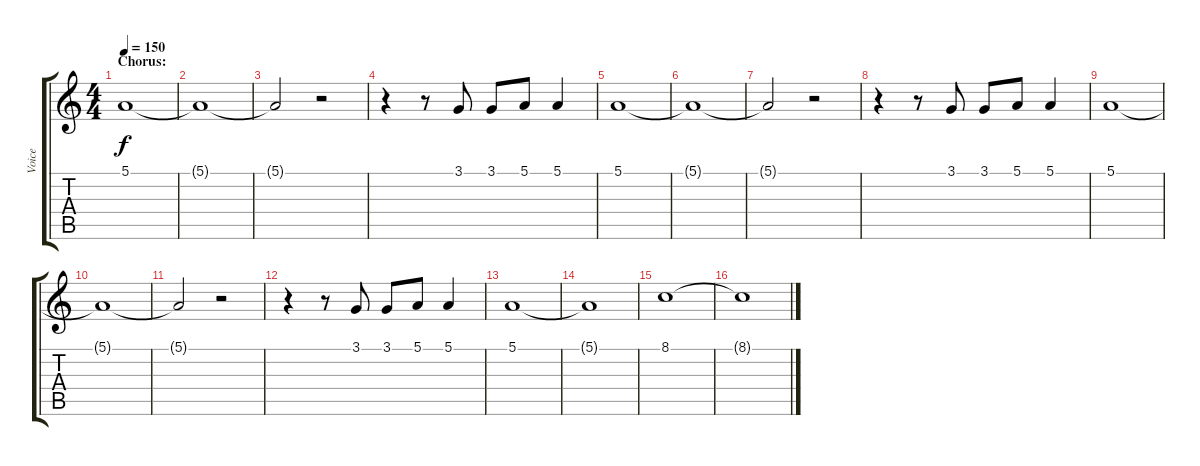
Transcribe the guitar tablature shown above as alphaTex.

\track ("Voice" "Voice") {instrument cello}
\staff {score tabs}
\tuning (E4 B3 G3 D3 A2 E2) {hide}
\ts (4 4)
\section ("" "Chorus:")
\tempo 150
\clef g2
\ks c
5.1.1{dy f} |
5.1{t}.1 |
5.1{t}.2 r.2 |
r.4 r.8 3.1.8 3.1.8 5.1.8 5.1.4 |
5.1.1 |
5.1{t}.1 |
5.1{t}.2 r.2 |
r.4 r.8 3.1.8 3.1.8 5.1.8 5.1.4 |
5.1.1 |
5.1{t}.1 |
5.1{t}.2 r.2 |
r.4 r.8 3.1.8 3.1.8 5.1.8 5.1.4 |
5.1.1 |
5.1{t}.1 |
8.1.1 |
8.1{t}.1
